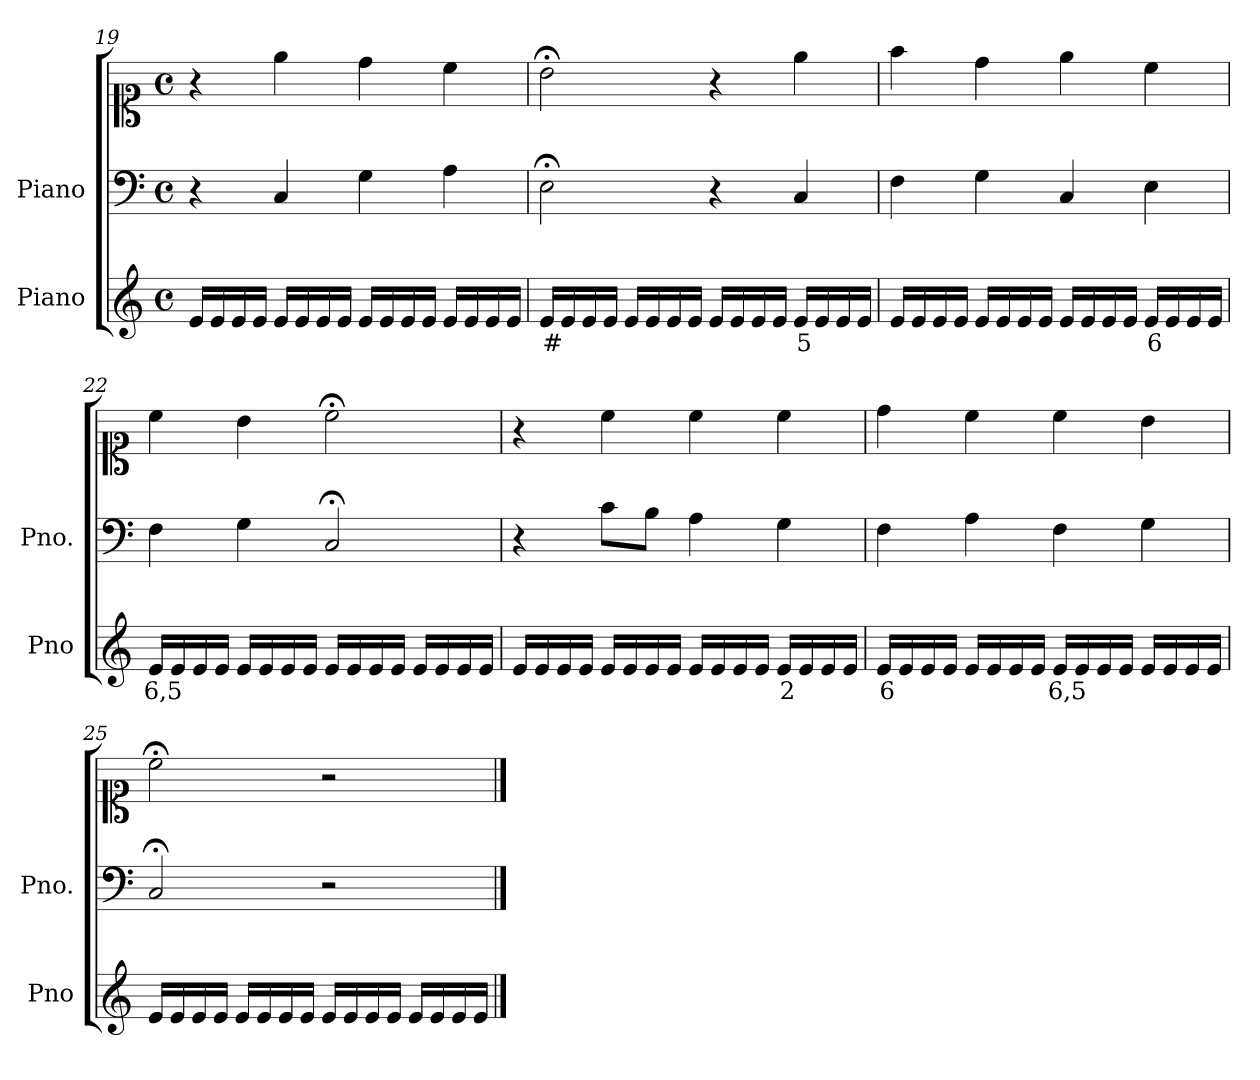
**kern	**text	**kern	**kern
*part2	*part2	*part1	*part1
*staff3	*staff3	*staff2	*staff1
*I"Piano	*	*I"Piano	*
*I'Pno	*	*I'Pno.	*
*clefG2	*	*clefF4	*clefC1
*k[]	*	*k[]	*k[]
*M4/4	*	*M4/4	*M4/4
*met(c)	*	*met(c)	*met(c)
=19	=19	=19	=19
16e/LL	.	4r	4r
16e/	.	.	.
16e/	.	.	.
16e/JJ	.	.	.
16e/LL	.	4C/	4ee\
16e/	.	.	.
16e/	.	.	.
16e/JJ	.	.	.
16e/LL	.	4G\	4dd\
16e/	.	.	.
16e/	.	.	.
16e/JJ	.	.	.
16e/LL	.	4A\	4cc\
16e/	.	.	.
16e/	.	.	.
16e/JJ	.	.	.
=20	=20	=20	=20
!	!LO:LY:b	!	!
16e/LL	#	2E;<\	2b;<\
16e/	.	.	.
16e/	.	.	.
16e/JJ	.	.	.
16e/LL	.	.	.
16e/	.	.	.
16e/	.	.	.
16e/JJ	.	.	.
16e/LL	.	4r	4r
16e/	.	.	.
16e/	.	.	.
16e/JJ	.	.	.
!	!LO:LY:b	!	!
16e/LL	5	4C/	4ee\
16e/	.	.	.
16e/	.	.	.
16e/JJ	.	.	.
=21	=21	=21	=21
16e/LL	.	4F\	4ff\
16e/	.	.	.
16e/	.	.	.
16e/JJ	.	.	.
16e/LL	.	4G\	4dd\
16e/	.	.	.
16e/	.	.	.
16e/JJ	.	.	.
16e/LL	.	4C/	4ee\
16e/	.	.	.
16e/	.	.	.
16e/JJ	.	.	.
!	!LO:LY:b	!	!
16e/LL	6	4E\	4cc\
16e/	.	.	.
16e/	.	.	.
16e/JJ	.	.	.
=22	=22	=22	=22
!	!LO:LY:b	!	!
16e/LL	6,5	4F\	4cc\
16e/	.	.	.
16e/	.	.	.
16e/JJ	.	.	.
16e/LL	.	4G\	4b\
16e/	.	.	.
16e/	.	.	.
16e/JJ	.	.	.
16e/LL	.	2C;</	2cc;<\
16e/	.	.	.
16e/	.	.	.
16e/JJ	.	.	.
16e/LL	.	.	.
16e/	.	.	.
16e/	.	.	.
16e/JJ	.	.	.
=23	=23	=23	=23
16e/LL	.	4r	4r
16e/	.	.	.
16e/	.	.	.
16e/JJ	.	.	.
16e/LL	.	8c\L	4cc\
16e/	.	.	.
!	!LO:LY:b	!	!
16e/	_	8B\J	.
16e/JJ	.	.	.
16e/LL	.	4A\	4cc\
16e/	.	.	.
16e/	.	.	.
16e/JJ	.	.	.
!	!LO:LY:b	!	!
16e/LL	2	4G\	4cc\
16e/	.	.	.
16e/	.	.	.
16e/JJ	.	.	.
=24	=24	=24	=24
!	!LO:LY:b	!	!
16e/LL	6	4F\	4dd\
16e/	.	.	.
16e/	.	.	.
16e/JJ	.	.	.
16e/LL	.	4A\	4cc\
16e/	.	.	.
16e/	.	.	.
16e/JJ	.	.	.
!	!LO:LY:b	!	!
16e/LL	6,5	4F\	4cc\
16e/	.	.	.
16e/	.	.	.
16e/JJ	.	.	.
16e/LL	.	4G\	4b\
16e/	.	.	.
16e/	.	.	.
16e/JJ	.	.	.
=25	=25	=25	=25
16e/LL	.	2C;</	2cc;<\
16e/	.	.	.
16e/	.	.	.
16e/JJ	.	.	.
16e/LL	.	.	.
16e/	.	.	.
16e/	.	.	.
16e/JJ	.	.	.
16e/LL	.	2r	2r
16e/	.	.	.
16e/	.	.	.
16e/JJ	.	.	.
16e/LL	.	.	.
16e/	.	.	.
16e/	.	.	.
16e/JJ	.	.	.
==	==	==	==
*-	*-	*-	*-
